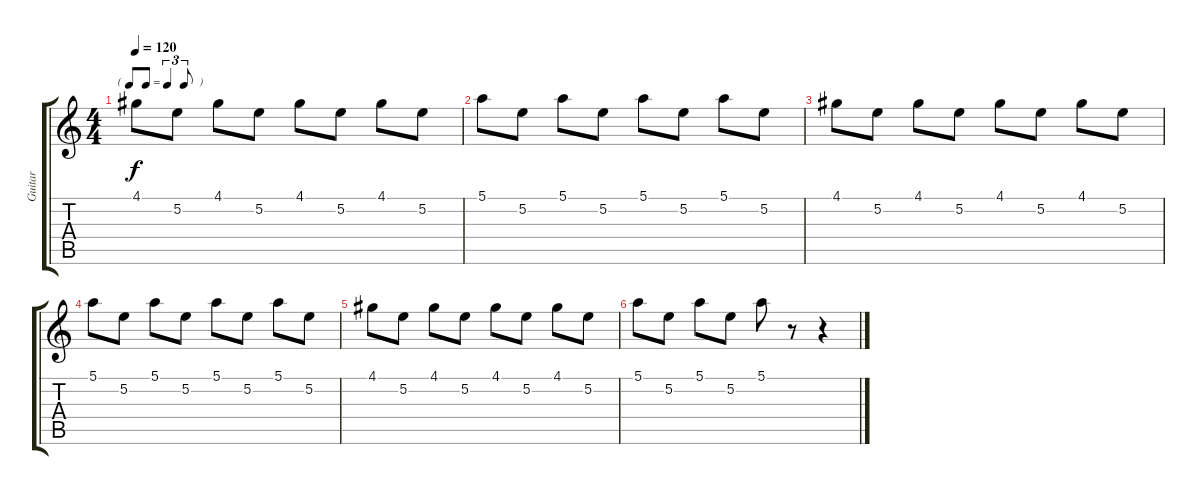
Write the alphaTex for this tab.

\track ("Guitar" "Guitar") {instrument acousticguitarsteel}
\staff {score tabs}
\tuning (E4 B3 G3 D3 A2 E2) {hide}
\ts (4 4)
\tf triplet8th
\tempo 120
\clef g2
\ks c
4.1.8{dy f} 5.2.8 4.1.8 5.2.8 4.1.8 5.2.8 4.1.8 5.2.8 |
5.1.8 5.2.8 5.1.8 5.2.8 5.1.8 5.2.8 5.1.8 5.2.8 |
4.1.8 5.2.8 4.1.8 5.2.8 4.1.8 5.2.8 4.1.8 5.2.8 |
5.1.8 5.2.8 5.1.8 5.2.8 5.1.8 5.2.8 5.1.8 5.2.8 |
4.1.8 5.2.8 4.1.8 5.2.8 4.1.8 5.2.8 4.1.8 5.2.8 |
5.1.8 5.2.8 5.1.8 5.2.8 5.1.8 r.8 r.4
